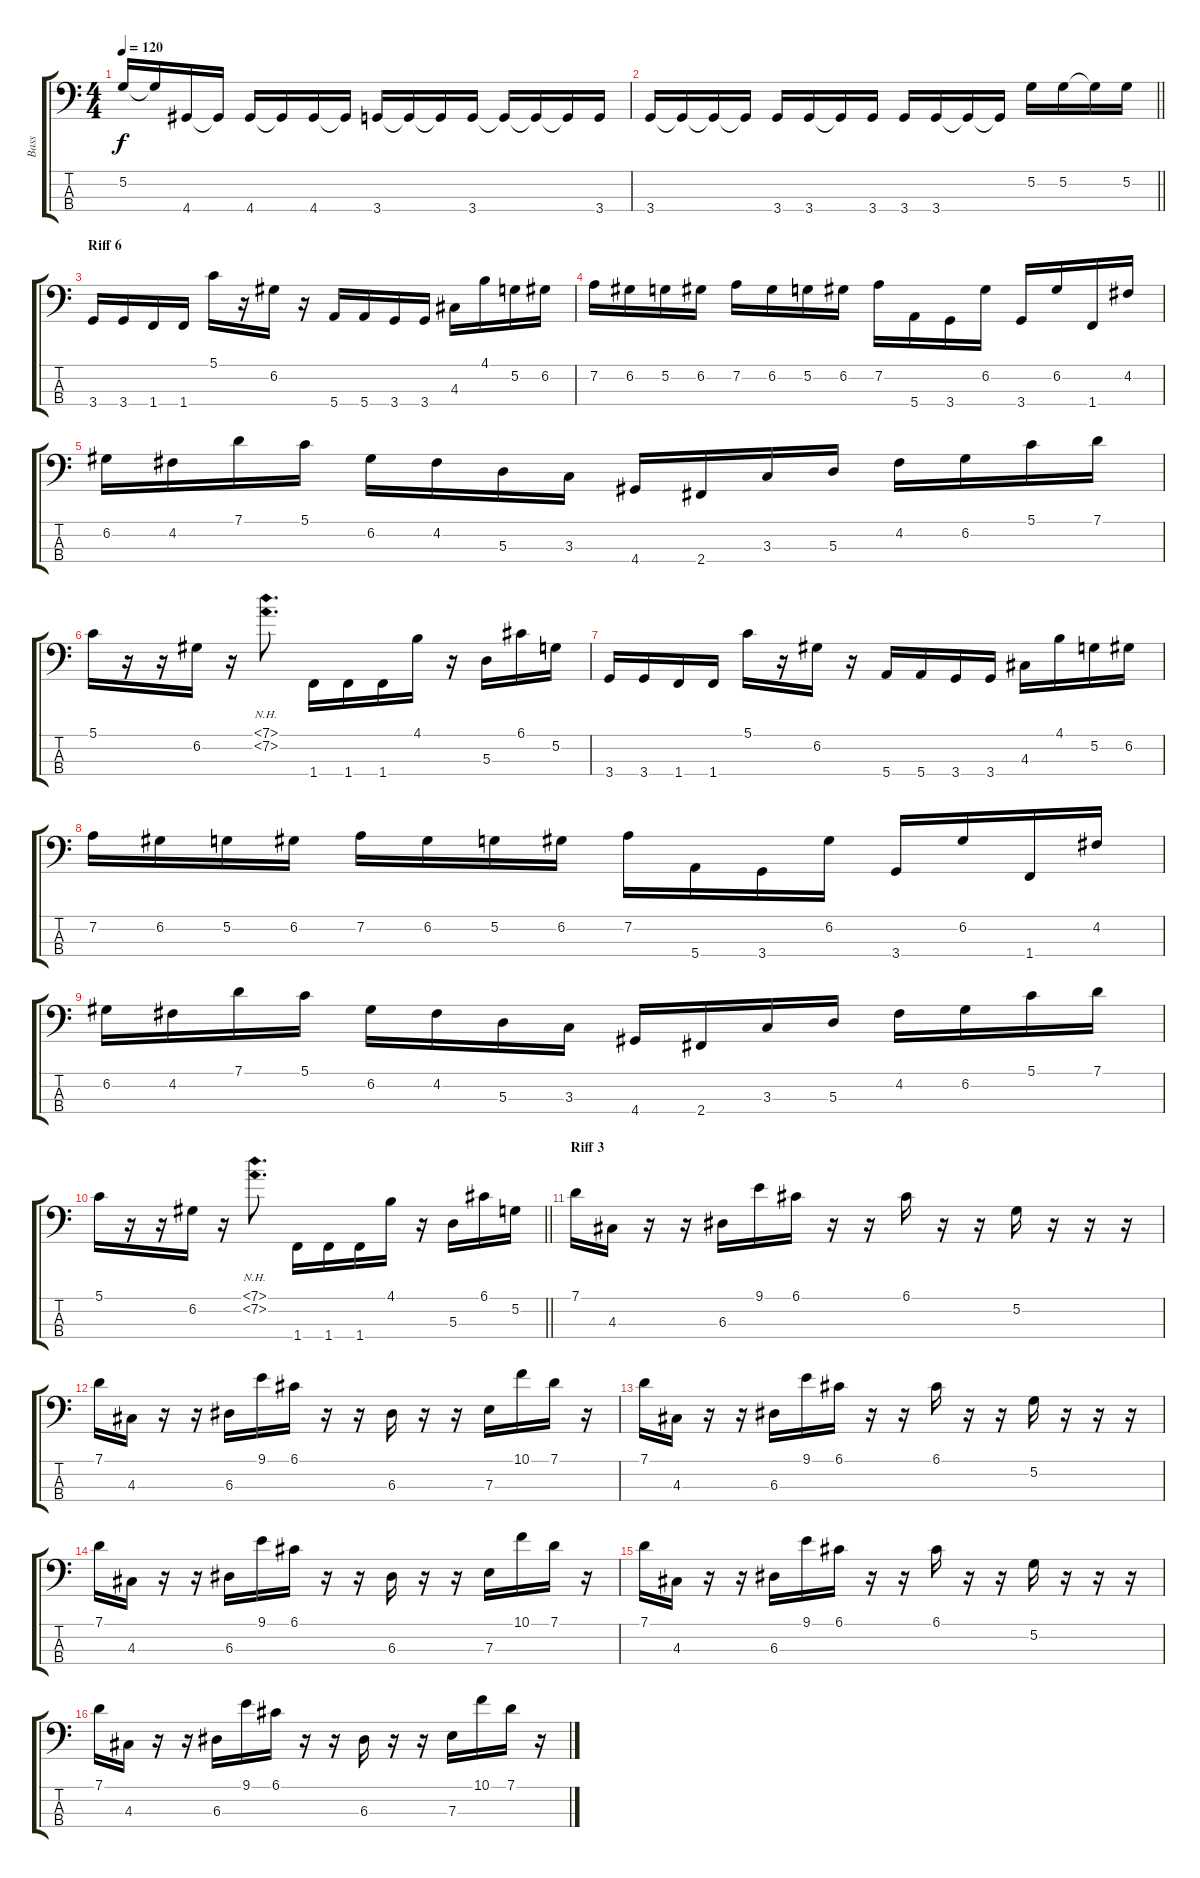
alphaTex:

\track ("Bass" "Bass") {instrument electricbassfinger}
\staff {score tabs}
\tuning (G2 D2 A1 E1) {hide}
\ts (4 4)
\tempo 120
\clef f4
\ks c
5.2{t}.16{dy f} 5.2{t}.16 4.4.16 4.4{t}.16 4.4.16 4.4{t}.16 4.4.16 4.4{t}.16 3.4.16 3.4{t}.16 3.4{t}.16 3.4.16 3.4{t}.16 3.4{t}.16 3.4{t}.16 3.4.16 |
\barLineRight lightlight
3.4.16 3.4{t}.16 3.4{t}.16 3.4{t}.16 3.4.16 3.4.16 3.4{t}.16 3.4.16 3.4.16 3.4.16 3.4{t}.16 3.4{t}.16 5.2.16 5.2.16 5.2{t}.16 5.2.16 |
\section ("" "Riff 6")
3.4.16 3.4.16 1.4.16 1.4.16 5.1.16 r.16 6.2.16 r.16 5.4.16 5.4.16 3.4.16 3.4.16 4.3.16 4.1.16 5.2.16 6.2.16 |
7.2.16 6.2.16 5.2.16 6.2.16 7.2.16 6.2.16 5.2.16 6.2.16 7.2.16 5.4.16 3.4.16 6.2.16 3.4.16 6.2.16 1.4.16 4.2.16 |
6.2.16 4.2.16 7.1.16 5.1.16 6.2.16 4.2.16 5.3.16 3.3.16 4.4.16 2.4.16 3.3.16 5.3.16 4.2.16 6.2.16 5.1.16 7.1.16 |
5.1.16 r.16 r.16 6.2.16 r.16 (7.1{nh} 7.2{nh}).8{d} 1.4.16 1.4.16 1.4.16 4.1.16 r.16 5.3.16 6.1.16 5.2.16 |
3.4.16 3.4.16 1.4.16 1.4.16 5.1.16 r.16 6.2.16 r.16 5.4.16 5.4.16 3.4.16 3.4.16 4.3.16 4.1.16 5.2.16 6.2.16 |
7.2.16 6.2.16 5.2.16 6.2.16 7.2.16 6.2.16 5.2.16 6.2.16 7.2.16 5.4.16 3.4.16 6.2.16 3.4.16 6.2.16 1.4.16 4.2.16 |
6.2.16 4.2.16 7.1.16 5.1.16 6.2.16 4.2.16 5.3.16 3.3.16 4.4.16 2.4.16 3.3.16 5.3.16 4.2.16 6.2.16 5.1.16 7.1.16 |
\barLineRight lightlight
5.1.16 r.16 r.16 6.2.16 r.16 (7.1{nh} 7.2{nh}).8{d} 1.4.16 1.4.16 1.4.16 4.1.16 r.16 5.3.16 6.1.16 5.2.16 |
\section ("" "Riff 3")
7.1.16 4.3.16 r.16 r.16 6.3.16 9.1.16 6.1.16 r.16 r.16 6.1.16 r.16 r.16 5.2.16 r.16 r.16 r.16 |
7.1.16 4.3.16 r.16 r.16 6.3.16 9.1.16 6.1.16 r.16 r.16 6.3.16 r.16 r.16 7.3.16 10.1.16 7.1.16 r.16 |
7.1.16 4.3.16 r.16 r.16 6.3.16 9.1.16 6.1.16 r.16 r.16 6.1.16 r.16 r.16 5.2.16 r.16 r.16 r.16 |
7.1.16 4.3.16 r.16 r.16 6.3.16 9.1.16 6.1.16 r.16 r.16 6.3.16 r.16 r.16 7.3.16 10.1.16 7.1.16 r.16 |
7.1.16 4.3.16 r.16 r.16 6.3.16 9.1.16 6.1.16 r.16 r.16 6.1.16 r.16 r.16 5.2.16 r.16 r.16 r.16 |
7.1.16 4.3.16 r.16 r.16 6.3.16 9.1.16 6.1.16 r.16 r.16 6.3.16 r.16 r.16 7.3.16 10.1.16 7.1.16 r.16
